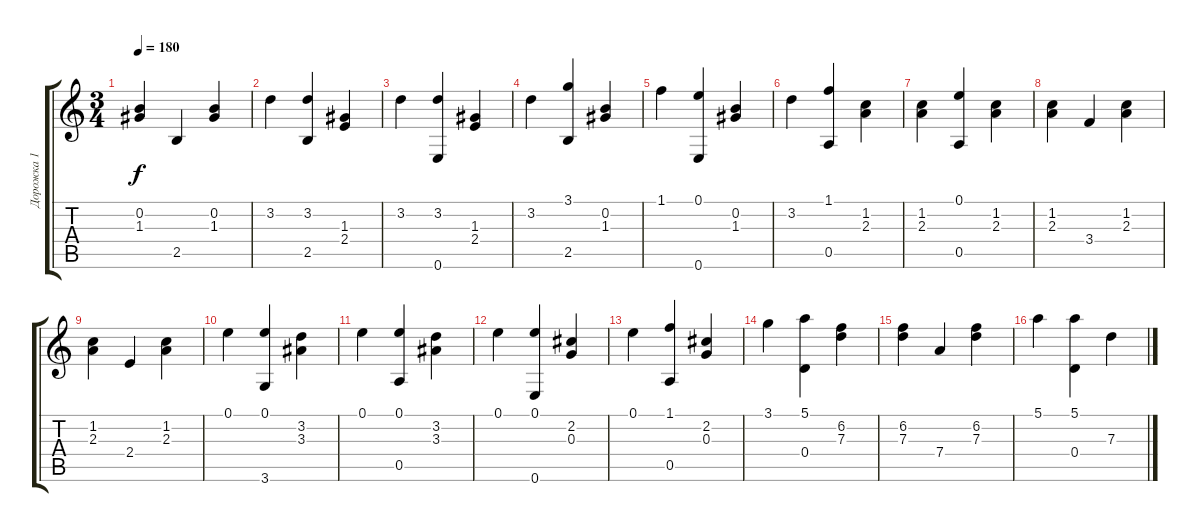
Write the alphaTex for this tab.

\track ("Дорожка 1" "Дорожка 1") {instrument electricguitarjazz}
\staff {score tabs}
\tuning (E4 B3 G3 D3 A2 E2) {hide}
\ts (3 4)
\tempo 180
\clef g2
\ks c
(0.2 1.3).4{dy f} 2.5.4 (0.2 1.3).4 |
3.2.4 (3.2 2.5).4 (1.3 2.4).4 |
3.2.4 (3.2 0.6).4 (1.3 2.4).4 |
3.2.4 (3.1 2.5).4 (0.2 1.3).4 |
1.1.4 (0.1 0.6).4 (0.2 1.3).4 |
3.2.4 (1.1 0.5).4 (1.2 2.3).4 |
(1.2 2.3).4 (0.1 0.5).4 (1.2 2.3).4 |
(1.2 2.3).4 3.4.4 (1.2 2.3).4 |
(1.2 2.3).4 2.4.4 (1.2 2.3).4 |
0.1.4 (0.1 3.6).4 (3.2 3.3).4 |
0.1.4 (0.1 0.5).4 (3.2 3.3).4 |
0.1.4 (0.1 0.6).4 (2.2 0.3).4 |
0.1.4 (1.1 0.5).4 (2.2 0.3).4 |
3.1.4 (5.1 0.4).4 (6.2 7.3).4 |
(6.2 7.3).4 7.4.4 (6.2 7.3).4 |
5.1.4 (5.1 0.4).4 7.3.4
